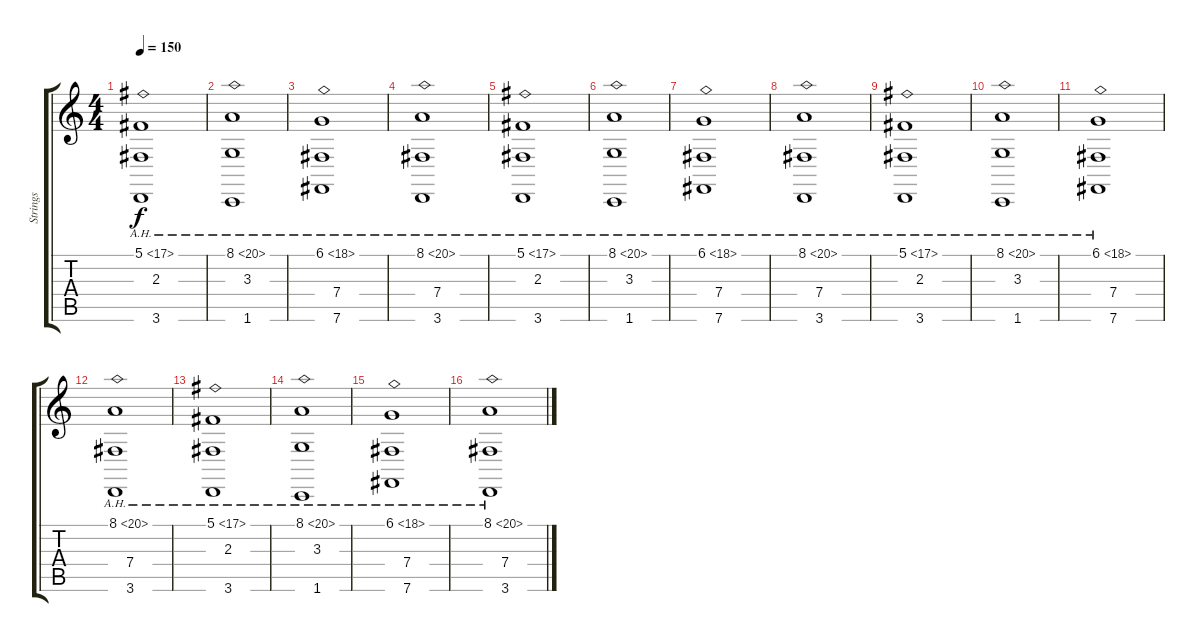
\track ("Strings " "Strings ") {instrument stringensemble2}
\staff {score tabs}
\tuning (Db4 Ab3 E3 B2 Gb2 B1) {hide}
\ts (4 4)
\tempo 150
\clef g2
\ks c
(5.1{ah 12} 2.3 3.6).1{dy f instrument stringensemble2} |
(8.1{ah 12} 3.3 1.6).1 |
(6.1{ah 12} 7.4 7.6).1 |
(8.1{ah 12} 7.4 3.6).1 |
(5.1{ah 12} 2.3 3.6).1 |
(8.1{ah 12} 3.3 1.6).1 |
(6.1{ah 12} 7.4 7.6).1 |
(8.1{ah 12} 7.4 3.6).1 |
(5.1{ah 12} 2.3 3.6).1 |
(8.1{ah 12} 3.3 1.6).1 |
(6.1{ah 12} 7.4 7.6).1 |
(8.1{ah 12} 7.4 3.6).1 |
(5.1{ah 12} 2.3 3.6).1 |
(8.1{ah 12} 3.3 1.6).1 |
(6.1{ah 12} 7.4 7.6).1 |
(8.1{ah 12} 7.4 3.6).1
